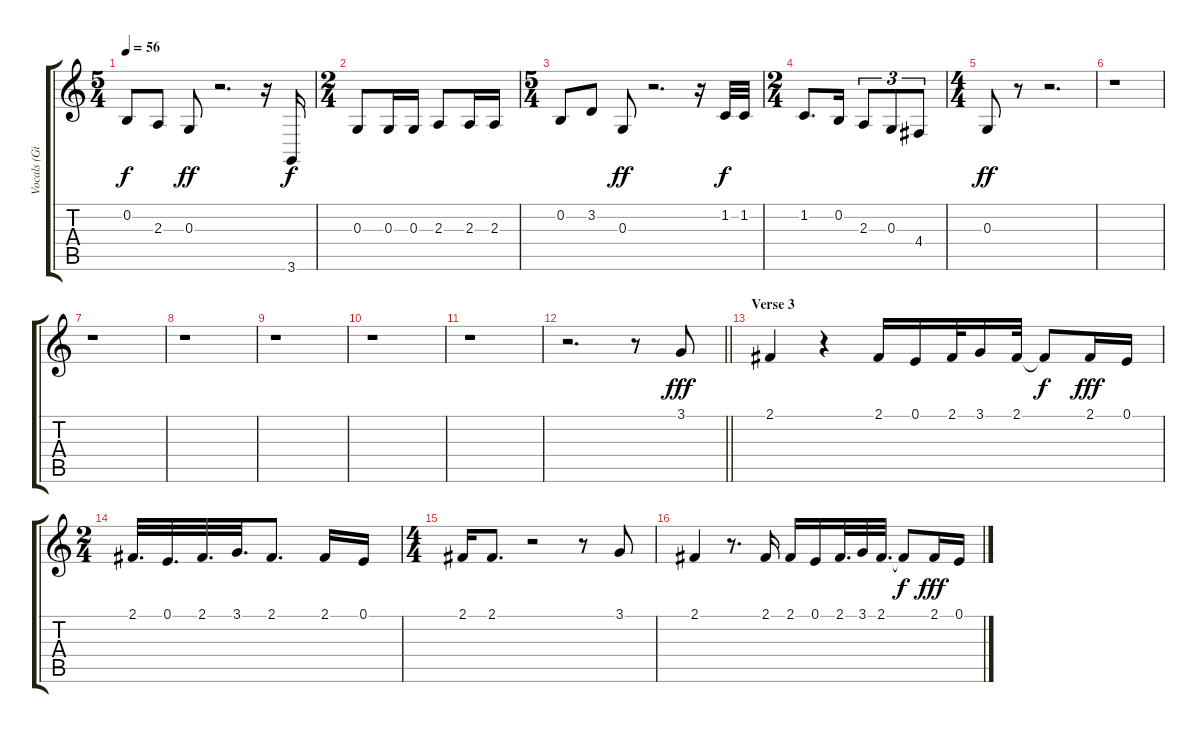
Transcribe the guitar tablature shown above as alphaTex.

\track ("Vocals (Gilmour/Waters)" "Vocals (Gi") {instrument flute}
\staff {score tabs}
\tuning (E4 B3 G3 D3 A2 E2) {hide}
\ts (5 4)
\tempo 56
\clef g2
\ks c
0.2.8{dy f} 2.3.8 0.3.8{dy ff} r.2{d} r.16 3.6.16{dy f} |
\ts (2 4)
0.3.8 0.3.16 0.3.16 2.3.8 2.3.16 2.3.16 |
\ts (5 4)
0.2.8 3.2.8 0.3.8{dy ff} r.2{d} r.16 1.2.32{dy f} 1.2.32 |
\ts (2 4)
1.2.8{d} 0.2.16 2.3.8{tu (3 2)} 0.3.8{tu (3 2)} 4.4.8{tu (3 2)} |
\ts (4 4)
0.3.8{dy ff} r.8 r.2{d} |
r.1 |
r.1 |
r.1 |
r.1 |
r.1 |
r.1 |
\barLineRight lightlight
r.2{d} r.8 3.1.8{dy fff} |
\section ("" "Verse 3")
2.1.4 r.4 2.1.16 0.1.16 2.1.32 3.1.16 2.1.32 2.1{t}.8{dy f} 2.1.16{dy fff} 0.1.16 |
\ts (2 4)
2.1.32{d} 0.1.32{d} 2.1.32{d} 3.1.32{d} 2.1.8{d} 2.1.16 0.1.16 |
\ts (4 4)
2.1.16 2.1.8{d} r.2 r.8 3.1.8 |
2.1.4 r.8{d} 2.1.16 2.1.16 0.1.16 2.1.32{d} 3.1.32 2.1.32{d} 2.1{t}.8{dy f} 2.1.16{dy fff} 0.1.16
